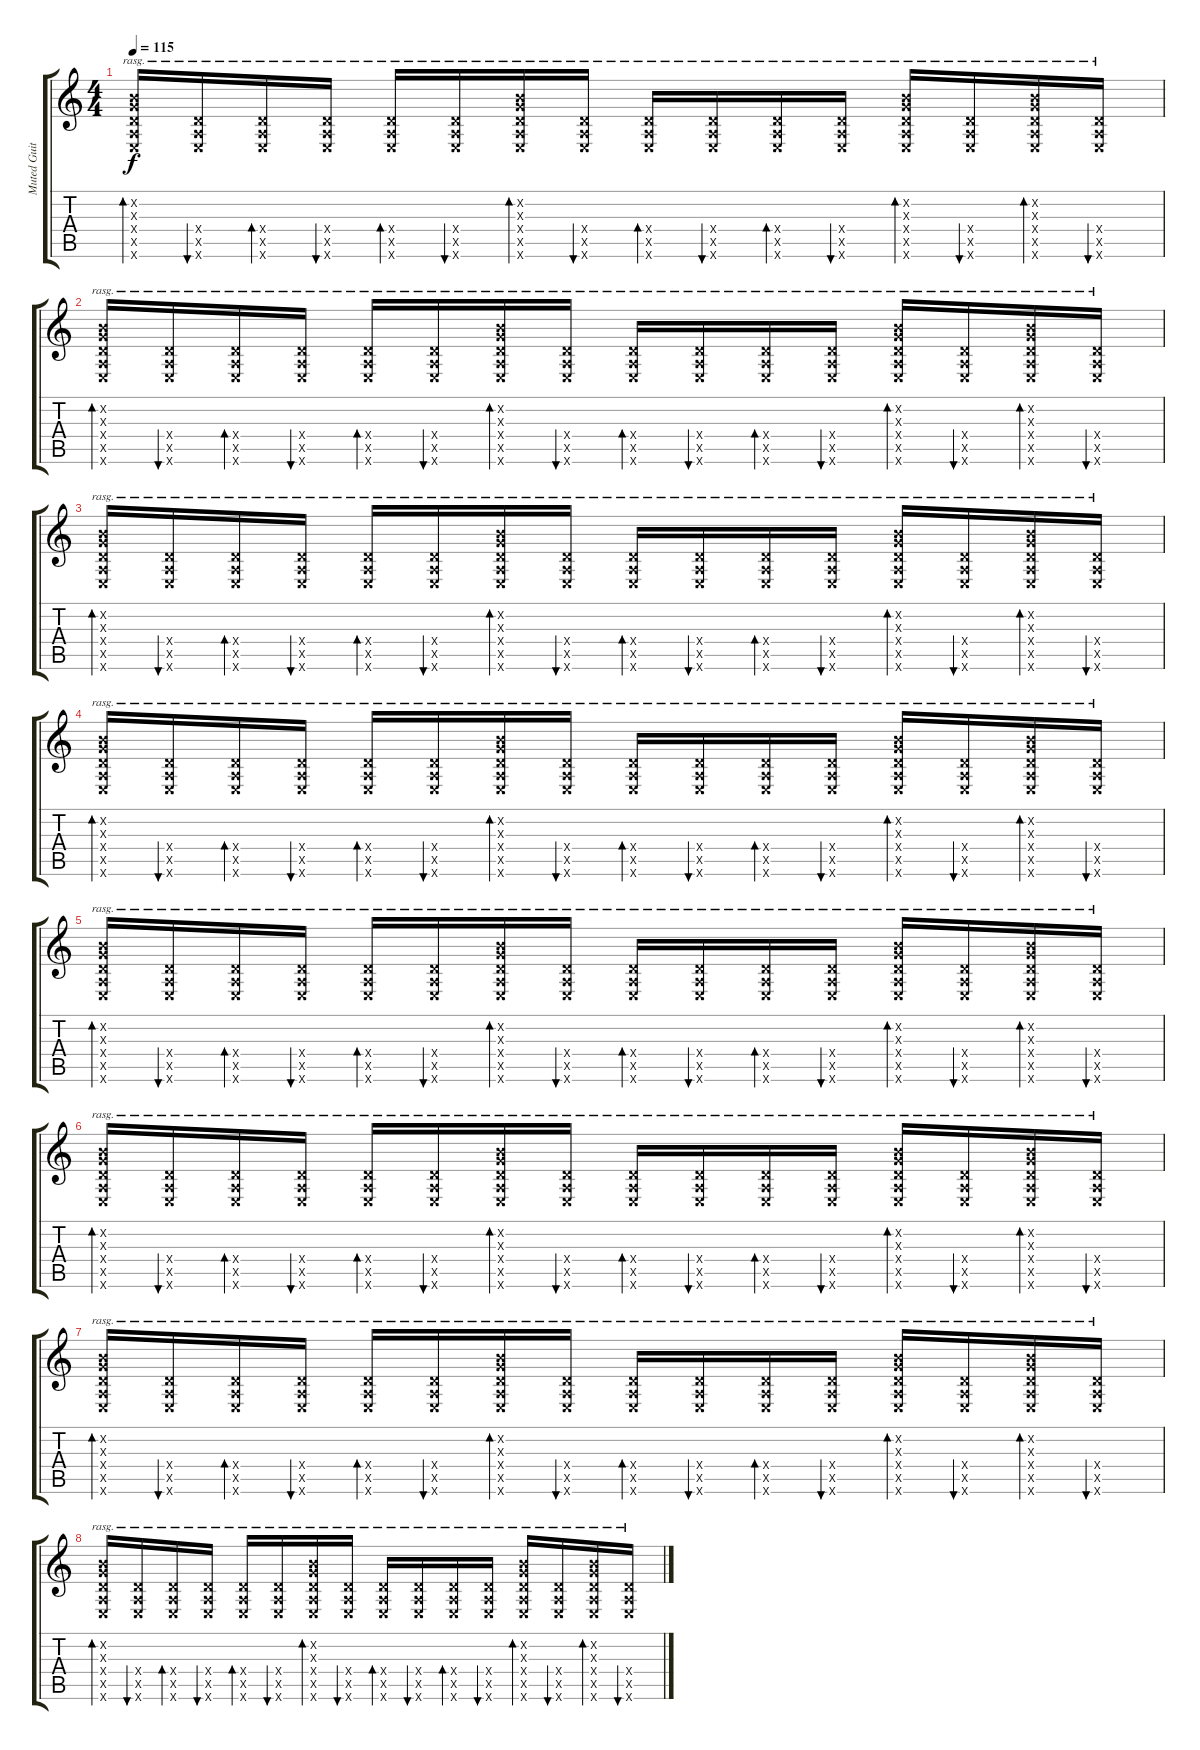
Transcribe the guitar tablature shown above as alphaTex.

\track ("Muted Guitar" "Muted Guit") {solo instrument acousticguitarnylon}
\staff {score tabs}
\tuning (E4 B3 G3 D3 A2 E2) {hide}
\ts (4 4)
\tempo 115
\clef g2
\ks c
(0.2{x} 0.3{x} 0.4{x} 0.5{x} 0.6{x}).16{bd 60 rasg ii dy f} (0.4{x} 0.5{x} 0.6{x}).16{bu 60 rasg ii} (0.4{x} 0.5{x} 0.6{x}).16{bd 60 rasg ii} (0.4{x} 0.5{x} 0.6{x}).16{bu 120 rasg ii} (0.4{x} 0.5{x} 0.6{x}).16{bd 120 rasg ii} (0.4{x} 0.5{x} 0.6{x}).16{bu 120 rasg ii} (0.2{x} 0.3{x} 0.4{x} 0.5{x} 0.6{x}).16{bd 120 rasg ii} (0.4{x} 0.5{x} 0.6{x}).16{bu 60 rasg ii} (0.4{x} 0.5{x} 0.6{x}).16{bd 60 rasg ii} (0.4{x} 0.5{x} 0.6{x}).16{bu 60 rasg ii} (0.4{x} 0.5{x} 0.6{x}).16{bd 60 rasg ii} (0.4{x} 0.5{x} 0.6{x}).16{bu 60 rasg ii} (0.2{x} 0.3{x} 0.4{x} 0.5{x} 0.6{x}).16{bd 60 rasg ii} (0.4{x} 0.5{x} 0.6{x}).16{bu 60 rasg ii} (0.2{x} 0.3{x} 0.4{x} 0.5{x} 0.6{x}).16{bd 60 rasg ii} (0.4{x} 0.5{x} 0.6{x}).16{bu 120 rasg ii} |
(0.2{x} 0.3{x} 0.4{x} 0.5{x} 0.6{x}).16{bd 60 rasg ii} (0.4{x} 0.5{x} 0.6{x}).16{bu 60 rasg ii} (0.4{x} 0.5{x} 0.6{x}).16{bd 60 rasg ii} (0.4{x} 0.5{x} 0.6{x}).16{bu 120 rasg ii} (0.4{x} 0.5{x} 0.6{x}).16{bd 120 rasg ii} (0.4{x} 0.5{x} 0.6{x}).16{bu 120 rasg ii} (0.2{x} 0.3{x} 0.4{x} 0.5{x} 0.6{x}).16{bd 120 rasg ii} (0.4{x} 0.5{x} 0.6{x}).16{bu 60 rasg ii} (0.4{x} 0.5{x} 0.6{x}).16{bd 60 rasg ii} (0.4{x} 0.5{x} 0.6{x}).16{bu 60 rasg ii} (0.4{x} 0.5{x} 0.6{x}).16{bd 60 rasg ii} (0.4{x} 0.5{x} 0.6{x}).16{bu 60 rasg ii} (0.2{x} 0.3{x} 0.4{x} 0.5{x} 0.6{x}).16{bd 60 rasg ii} (0.4{x} 0.5{x} 0.6{x}).16{bu 60 rasg ii} (0.2{x} 0.3{x} 0.4{x} 0.5{x} 0.6{x}).16{bd 60 rasg ii} (0.4{x} 0.5{x} 0.6{x}).16{bu 120 rasg ii} |
(0.2{x} 0.3{x} 0.4{x} 0.5{x} 0.6{x}).16{bd 60 rasg ii} (0.4{x} 0.5{x} 0.6{x}).16{bu 60 rasg ii} (0.4{x} 0.5{x} 0.6{x}).16{bd 60 rasg ii} (0.4{x} 0.5{x} 0.6{x}).16{bu 120 rasg ii} (0.4{x} 0.5{x} 0.6{x}).16{bd 120 rasg ii} (0.4{x} 0.5{x} 0.6{x}).16{bu 120 rasg ii} (0.2{x} 0.3{x} 0.4{x} 0.5{x} 0.6{x}).16{bd 120 rasg ii} (0.4{x} 0.5{x} 0.6{x}).16{bu 60 rasg ii} (0.4{x} 0.5{x} 0.6{x}).16{bd 60 rasg ii} (0.4{x} 0.5{x} 0.6{x}).16{bu 60 rasg ii} (0.4{x} 0.5{x} 0.6{x}).16{bd 60 rasg ii} (0.4{x} 0.5{x} 0.6{x}).16{bu 60 rasg ii} (0.2{x} 0.3{x} 0.4{x} 0.5{x} 0.6{x}).16{bd 60 rasg ii} (0.4{x} 0.5{x} 0.6{x}).16{bu 60 rasg ii} (0.2{x} 0.3{x} 0.4{x} 0.5{x} 0.6{x}).16{bd 60 rasg ii} (0.4{x} 0.5{x} 0.6{x}).16{bu 120 rasg ii} |
(0.2{x} 0.3{x} 0.4{x} 0.5{x} 0.6{x}).16{bd 60 rasg ii} (0.4{x} 0.5{x} 0.6{x}).16{bu 60 rasg ii} (0.4{x} 0.5{x} 0.6{x}).16{bd 60 rasg ii} (0.4{x} 0.5{x} 0.6{x}).16{bu 120 rasg ii} (0.4{x} 0.5{x} 0.6{x}).16{bd 120 rasg ii} (0.4{x} 0.5{x} 0.6{x}).16{bu 120 rasg ii} (0.2{x} 0.3{x} 0.4{x} 0.5{x} 0.6{x}).16{bd 120 rasg ii} (0.4{x} 0.5{x} 0.6{x}).16{bu 60 rasg ii} (0.4{x} 0.5{x} 0.6{x}).16{bd 60 rasg ii} (0.4{x} 0.5{x} 0.6{x}).16{bu 60 rasg ii} (0.4{x} 0.5{x} 0.6{x}).16{bd 60 rasg ii} (0.4{x} 0.5{x} 0.6{x}).16{bu 60 rasg ii} (0.2{x} 0.3{x} 0.4{x} 0.5{x} 0.6{x}).16{bd 60 rasg ii} (0.4{x} 0.5{x} 0.6{x}).16{bu 60 rasg ii} (0.2{x} 0.3{x} 0.4{x} 0.5{x} 0.6{x}).16{bd 60 rasg ii} (0.4{x} 0.5{x} 0.6{x}).16{bu 120 rasg ii} |
(0.2{x} 0.3{x} 0.4{x} 0.5{x} 0.6{x}).16{bd 60 rasg ii} (0.4{x} 0.5{x} 0.6{x}).16{bu 60 rasg ii} (0.4{x} 0.5{x} 0.6{x}).16{bd 60 rasg ii} (0.4{x} 0.5{x} 0.6{x}).16{bu 120 rasg ii} (0.4{x} 0.5{x} 0.6{x}).16{bd 120 rasg ii} (0.4{x} 0.5{x} 0.6{x}).16{bu 120 rasg ii} (0.2{x} 0.3{x} 0.4{x} 0.5{x} 0.6{x}).16{bd 120 rasg ii} (0.4{x} 0.5{x} 0.6{x}).16{bu 60 rasg ii} (0.4{x} 0.5{x} 0.6{x}).16{bd 60 rasg ii} (0.4{x} 0.5{x} 0.6{x}).16{bu 60 rasg ii} (0.4{x} 0.5{x} 0.6{x}).16{bd 60 rasg ii} (0.4{x} 0.5{x} 0.6{x}).16{bu 60 rasg ii} (0.2{x} 0.3{x} 0.4{x} 0.5{x} 0.6{x}).16{bd 60 rasg ii} (0.4{x} 0.5{x} 0.6{x}).16{bu 60 rasg ii} (0.2{x} 0.3{x} 0.4{x} 0.5{x} 0.6{x}).16{bd 60 rasg ii} (0.4{x} 0.5{x} 0.6{x}).16{bu 120 rasg ii} |
(0.2{x} 0.3{x} 0.4{x} 0.5{x} 0.6{x}).16{bd 60 rasg ii} (0.4{x} 0.5{x} 0.6{x}).16{bu 60 rasg ii} (0.4{x} 0.5{x} 0.6{x}).16{bd 60 rasg ii} (0.4{x} 0.5{x} 0.6{x}).16{bu 120 rasg ii} (0.4{x} 0.5{x} 0.6{x}).16{bd 120 rasg ii} (0.4{x} 0.5{x} 0.6{x}).16{bu 120 rasg ii} (0.2{x} 0.3{x} 0.4{x} 0.5{x} 0.6{x}).16{bd 120 rasg ii} (0.4{x} 0.5{x} 0.6{x}).16{bu 60 rasg ii} (0.4{x} 0.5{x} 0.6{x}).16{bd 60 rasg ii} (0.4{x} 0.5{x} 0.6{x}).16{bu 60 rasg ii} (0.4{x} 0.5{x} 0.6{x}).16{bd 60 rasg ii} (0.4{x} 0.5{x} 0.6{x}).16{bu 60 rasg ii} (0.2{x} 0.3{x} 0.4{x} 0.5{x} 0.6{x}).16{bd 60 rasg ii} (0.4{x} 0.5{x} 0.6{x}).16{bu 60 rasg ii} (0.2{x} 0.3{x} 0.4{x} 0.5{x} 0.6{x}).16{bd 60 rasg ii} (0.4{x} 0.5{x} 0.6{x}).16{bu 120 rasg ii} |
(0.2{x} 0.3{x} 0.4{x} 0.5{x} 0.6{x}).16{bd 60 rasg ii} (0.4{x} 0.5{x} 0.6{x}).16{bu 60 rasg ii} (0.4{x} 0.5{x} 0.6{x}).16{bd 60 rasg ii} (0.4{x} 0.5{x} 0.6{x}).16{bu 120 rasg ii} (0.4{x} 0.5{x} 0.6{x}).16{bd 120 rasg ii} (0.4{x} 0.5{x} 0.6{x}).16{bu 120 rasg ii} (0.2{x} 0.3{x} 0.4{x} 0.5{x} 0.6{x}).16{bd 120 rasg ii} (0.4{x} 0.5{x} 0.6{x}).16{bu 60 rasg ii} (0.4{x} 0.5{x} 0.6{x}).16{bd 60 rasg ii} (0.4{x} 0.5{x} 0.6{x}).16{bu 60 rasg ii} (0.4{x} 0.5{x} 0.6{x}).16{bd 60 rasg ii} (0.4{x} 0.5{x} 0.6{x}).16{bu 60 rasg ii} (0.2{x} 0.3{x} 0.4{x} 0.5{x} 0.6{x}).16{bd 60 rasg ii} (0.4{x} 0.5{x} 0.6{x}).16{bu 60 rasg ii} (0.2{x} 0.3{x} 0.4{x} 0.5{x} 0.6{x}).16{bd 60 rasg ii} (0.4{x} 0.5{x} 0.6{x}).16{bu 120 rasg ii} |
(0.2{x} 0.3{x} 0.4{x} 0.5{x} 0.6{x}).16{bd 60 rasg ii} (0.4{x} 0.5{x} 0.6{x}).16{bu 60 rasg ii} (0.4{x} 0.5{x} 0.6{x}).16{bd 60 rasg ii} (0.4{x} 0.5{x} 0.6{x}).16{bu 120 rasg ii} (0.4{x} 0.5{x} 0.6{x}).16{bd 120 rasg ii} (0.4{x} 0.5{x} 0.6{x}).16{bu 120 rasg ii} (0.2{x} 0.3{x} 0.4{x} 0.5{x} 0.6{x}).16{bd 120 rasg ii} (0.4{x} 0.5{x} 0.6{x}).16{bu 60 rasg ii} (0.4{x} 0.5{x} 0.6{x}).16{bd 60 rasg ii} (0.4{x} 0.5{x} 0.6{x}).16{bu 60 rasg ii} (0.4{x} 0.5{x} 0.6{x}).16{bd 60 rasg ii} (0.4{x} 0.5{x} 0.6{x}).16{bu 60 rasg ii} (0.2{x} 0.3{x} 0.4{x} 0.5{x} 0.6{x}).16{bd 60 rasg ii} (0.4{x} 0.5{x} 0.6{x}).16{bu 60 rasg ii} (0.2{x} 0.3{x} 0.4{x} 0.5{x} 0.6{x}).16{bd 60 rasg ii} (0.4{x} 0.5{x} 0.6{x}).16{bu 120 rasg ii}
